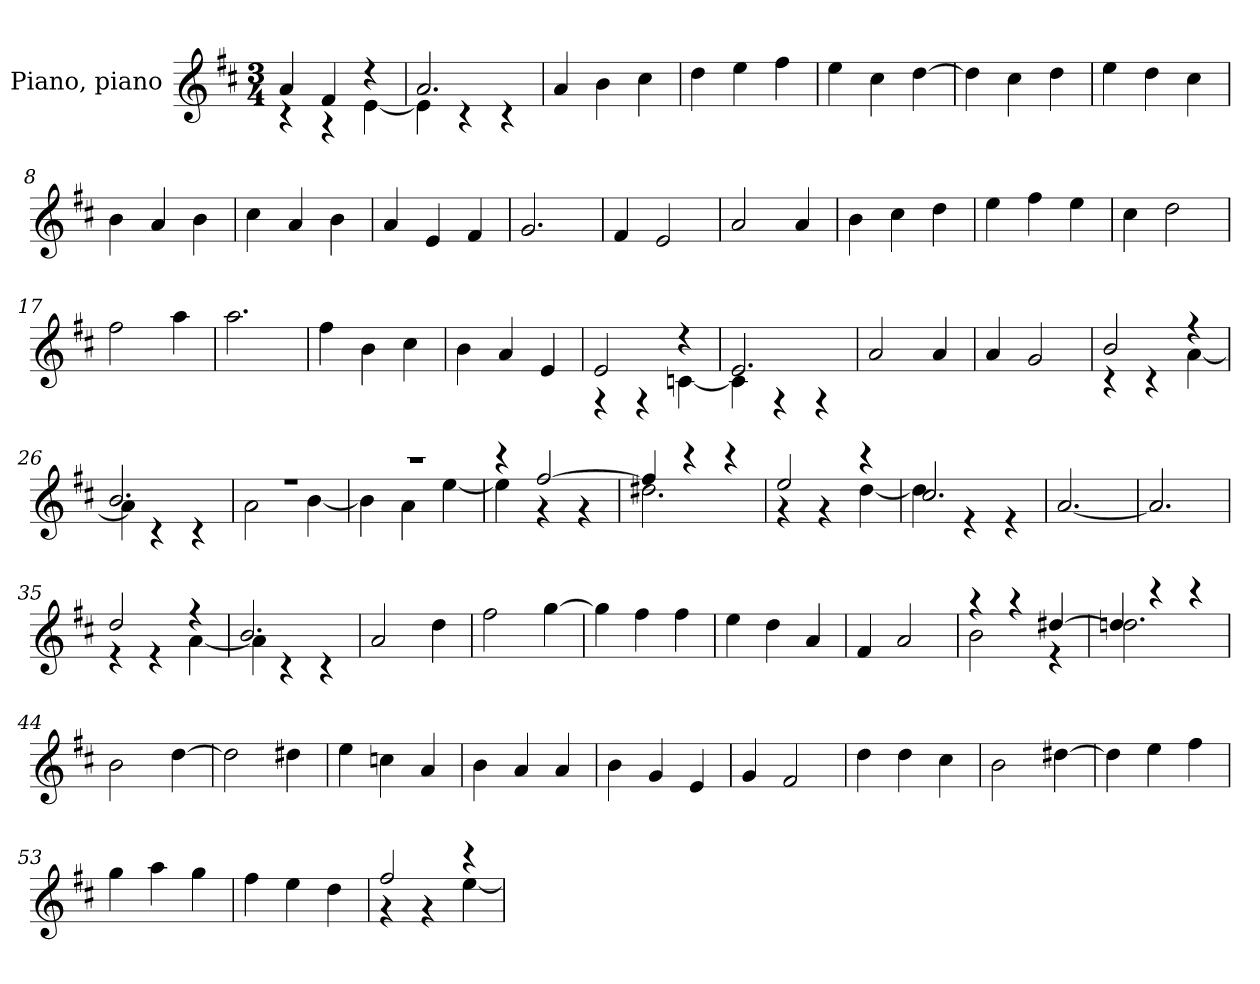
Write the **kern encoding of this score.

**kern
*part1
*staff1
*I"Piano, piano
*clefG2
*k[f#c#]
*M3/4
*MM139
=1
*^
4a/	4r
4f#/	4r
4r	[4e\
=2	=2
2.a/	4e\]
.	4r
.	4r
*v	*v
=3
4a/
4b\
4cc#\
=4
4dd\
4ee\
4ff#\
=5
4ee\
4cc#\
[4dd\
=6
4dd\]
4cc#\
4dd\
=7
4ee\
4dd\
4cc#\
=8
4b\
4a/
4b\
=9
4cc#\
4a/
4b\
=10
4a/
4e/
4f#/
!!LO:LB:g=z
=11
2.g/
=12
4f#/
2e/
=13
2a/
4a/
=14
4b\
4cc#\
4dd\
=15
4ee\
4ff#\
4ee\
=16
4cc#\
2dd\
=17
2ff#\
4aa\
=18
2.aa\
=19
4ff#\
4b\
4cc#\
=20
4b\
4a/
4e/
=21
*^
2e/	4r
.	4r
4r	[4cn\
=22	=22
2.e/	4c\]
.	4r
.	4r
*v	*v
=23
2a/
4a/
!!LO:LB:g=z
=24
4a/
2g/
=25
*^
2b/	4r
.	4r
4r	[4a\
=26	=26
2.b/	4a\]
.	4r
.	4r
=27	=27
2.r	2a\
.	[4b\
=28	=28
2.r	4b\]
.	4a\
.	[4ee\
=29	=29
4r	4ee\]
[2ff#/	4r
.	4r
=30	=30
4ff#/]	2.dd#X\
4r	.
4r	.
=31	=31
2ee/	4r
.	4r
4r	[4dd\
=32	=32
2.cc#/	4dd\]
.	4r
.	4r
*v	*v
=33
[2.a/
=34
2.a/]
=35
*^
2dd/	4r
.	4r
4r	[4a\
!!LO:LB:g=z	!!
=36	=36
2.b/	4a\]
.	4r
.	4r
*v	*v
=37
2a/
4dd\
=38
2ff#\
[4gg\
=39
4gg\]
4ff#\
4ff#\
=40
4ee\
4dd\
4a/
=41
4f#/
2a/
=42
*^
4r	2b\
4r	.
[4dd#X/	4r
=43	=43
4dd#/]	2.ddn\
4r	.
4r	.
*v	*v
=44
2b\
[4dd\
=45
2dd\]
4dd#X\
=46
4ee\
4ccn\
4a/
!!LO:LB:g=z
=47
4b\
4a/
4a/
=48
4b\
4g/
4e/
=49
4g/
2f#/
=50
4dd\
4dd\
4cc#\
=51
2b\
[4dd#X\
=52
4dd#\]
4ee\
4ff#\
=53
4gg\
4aa\
4gg\
=54
4ff#\
4ee\
4dd\
=55
*^
2ff#/	4r
.	4r
4r	[4ee\
*v	*v
=
*-
